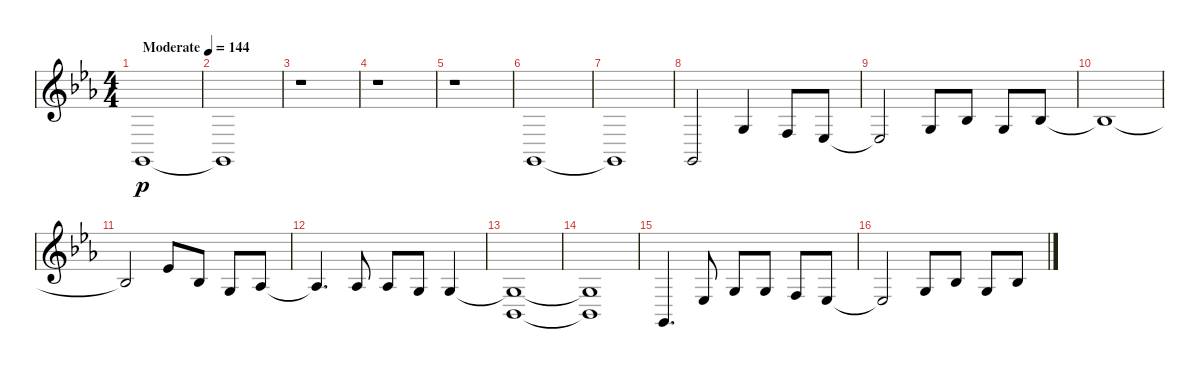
\track "" {instrument acousticgrandpiano}
\staff {score}
\tuning (E4 B3 G3 D3 A2 E2) {hide}
\ts (4 4)
\tempo (144 "Moderate")
\clef g2
\ks eb
3.6.1{dy p instrument acousticgrandpiano} |
3.6{t}.1 |
r.1 |
r.1 |
r.1 |
3.6.1 |
3.6{t}.1 |
3.6.2 0.3.4 3.4.8 1.4.8 |
1.4{t}.2 0.3.8 3.3.8 0.3.8 3.3.8 |
3.3{t}.1 |
3.3{t}.2 4.2.8 3.3.8 0.3.8 1.3.8 |
1.3{t}.4{d} 1.3.8 1.3.8 0.3.8 0.3.4 |
(0.3{t} 1.5).1 |
(0.3{t} 1.5{t}).1 |
3.6.4{d} 1.4.8 0.3.8 0.3.8 3.4.8 1.4.8 |
1.4{t}.2 0.3.8 3.3.8 0.3.8 3.3.8
